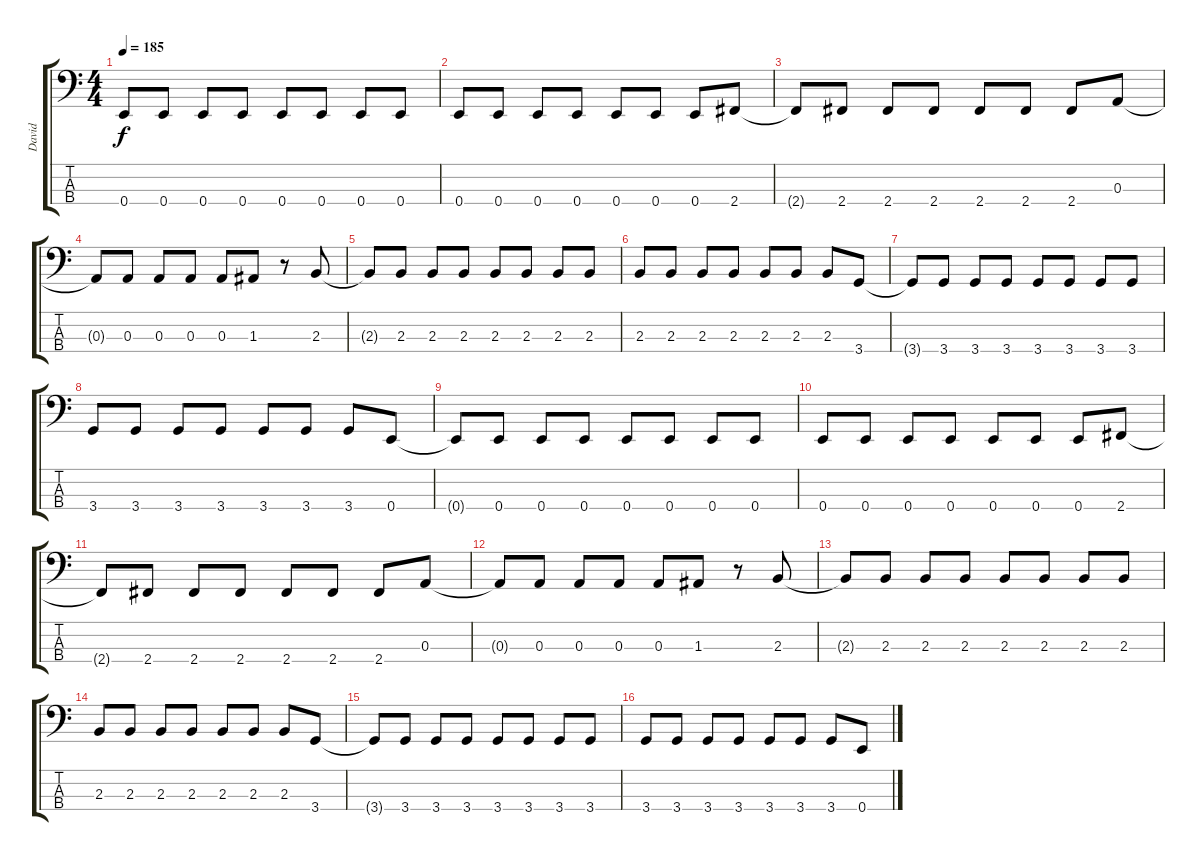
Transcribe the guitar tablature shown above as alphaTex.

\track ("David" "David") {instrument electricbassfinger}
\staff {score tabs}
\tuning (G2 D2 A1 E1) {hide}
\ts (4 4)
\tempo 185
\clef f4
\ks c
0.4{t}.8{dy f} 0.4.8 0.4.8 0.4.8 0.4.8 0.4.8 0.4.8 0.4.8 |
0.4.8 0.4.8 0.4.8 0.4.8 0.4.8 0.4.8 0.4.8 2.4.8 |
2.4{t}.8 2.4.8 2.4.8 2.4.8 2.4.8 2.4.8 2.4.8 0.3.8 |
0.3{t}.8 0.3.8 0.3.8 0.3.8 0.3.8 1.3.8 r.8 2.3.8 |
2.3{t}.8 2.3.8 2.3.8 2.3.8 2.3.8 2.3.8 2.3.8 2.3.8 |
2.3.8 2.3.8 2.3.8 2.3.8 2.3.8 2.3.8 2.3.8 3.4.8 |
3.4{t}.8 3.4.8 3.4.8 3.4.8 3.4.8 3.4.8 3.4.8 3.4.8 |
3.4.8 3.4.8 3.4.8 3.4.8 3.4.8 3.4.8 3.4.8 0.4.8 |
0.4{t}.8 0.4.8 0.4.8 0.4.8 0.4.8 0.4.8 0.4.8 0.4.8 |
0.4.8 0.4.8 0.4.8 0.4.8 0.4.8 0.4.8 0.4.8 2.4.8 |
2.4{t}.8 2.4.8 2.4.8 2.4.8 2.4.8 2.4.8 2.4.8 0.3.8 |
0.3{t}.8 0.3.8 0.3.8 0.3.8 0.3.8 1.3.8 r.8 2.3.8 |
2.3{t}.8 2.3.8 2.3.8 2.3.8 2.3.8 2.3.8 2.3.8 2.3.8 |
2.3.8 2.3.8 2.3.8 2.3.8 2.3.8 2.3.8 2.3.8 3.4.8 |
3.4{t}.8 3.4.8 3.4.8 3.4.8 3.4.8 3.4.8 3.4.8 3.4.8 |
3.4.8 3.4.8 3.4.8 3.4.8 3.4.8 3.4.8 3.4.8 0.4.8
